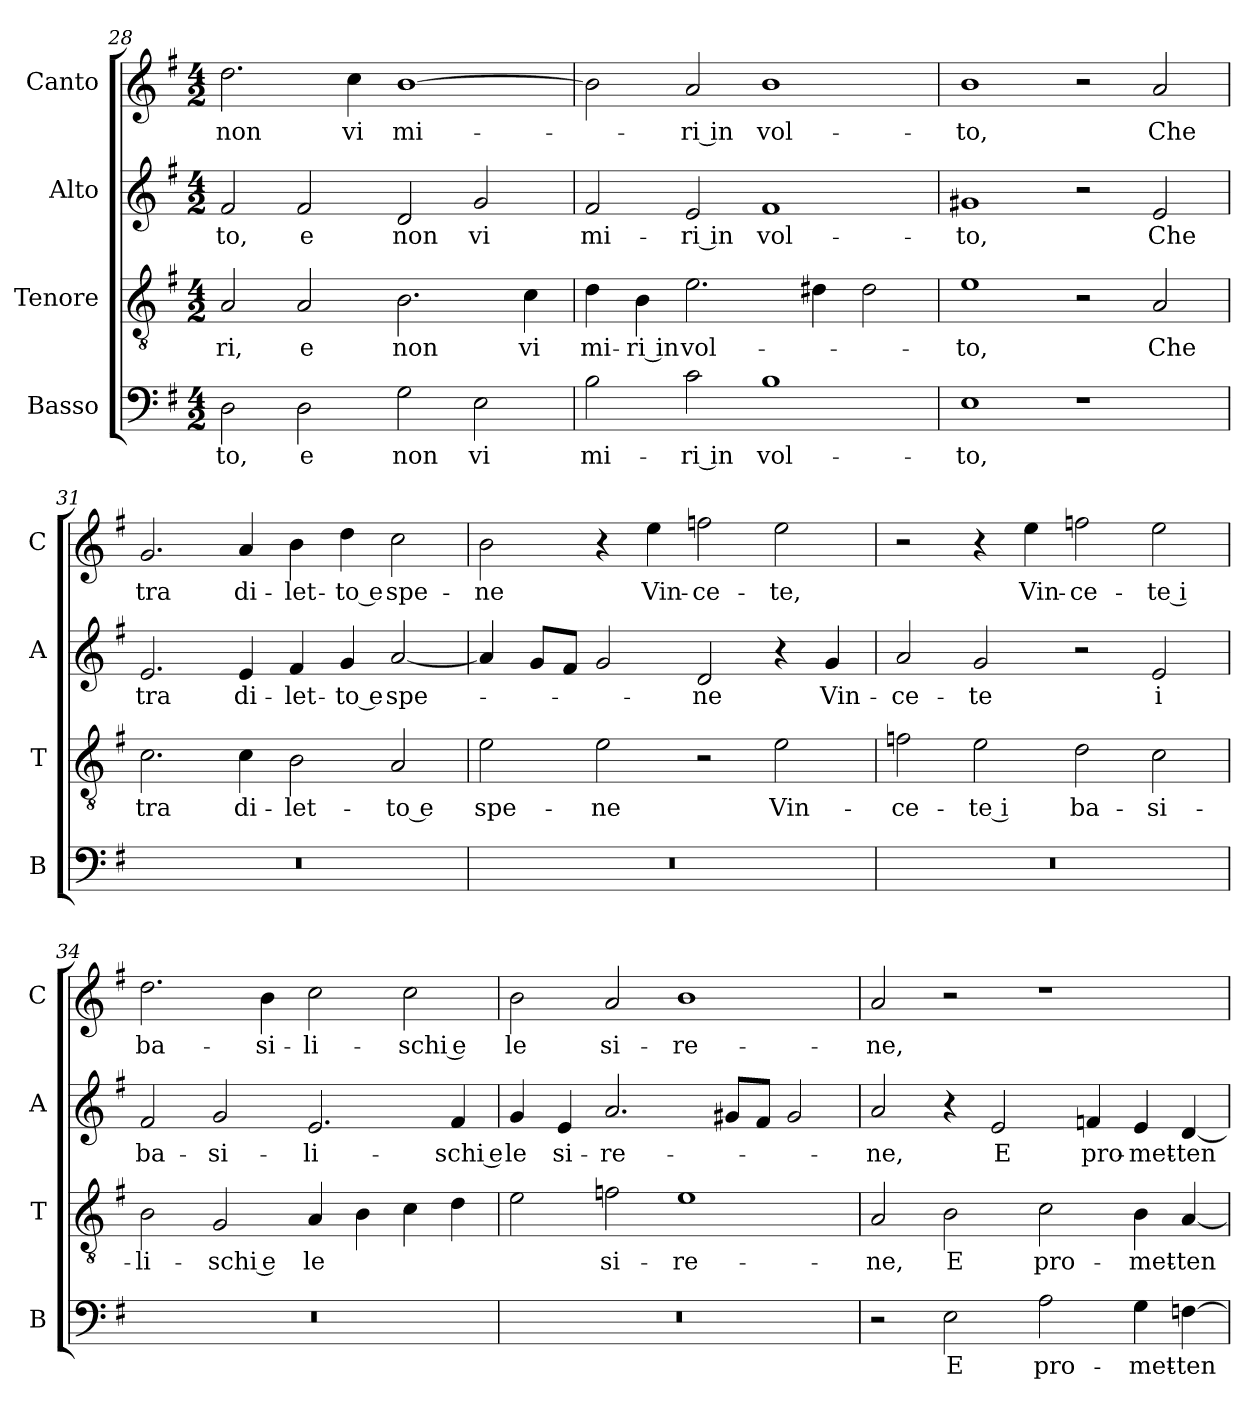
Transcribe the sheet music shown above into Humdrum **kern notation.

**kern	**text	**kern	**text	**kern	**text	**kern	**text
*part4	*part4	*part3	*part3	*part2	*part2	*part1	*part1
*staff4	*staff4	*staff3	*staff3	*staff2	*staff2	*staff1	*staff1
*I"Basso	*	*I"Tenore	*	*I"Alto	*	*I"Canto	*
*I'B	*	*I'T	*	*I'A	*	*I'C	*
!!LO:LB:g=z
*clefF4	*	*clefGv2	*	*clefG2	*	*clefG2	*
*k[f#]	*	*k[f#]	*	*k[f#]	*	*k[f#]	*
*G:	*	*G:	*	*G:	*	*G:	*
*M4/2	*	*M4/2	*	*M4/2	*	*M4/2	*
=28	=28	=28	=28	=28	=28	=28	=28
!	!LO:LY:b	!	!LO:LY:b	!	!LO:LY:b	!	!LO:LY:b
2D\	-to,	2A/	-ri,	2f#/	-to,	2.dd\	non
!	!LO:LY:b	!	!LO:LY:b	!	!LO:LY:b	!	!
2D\	e	2A/	e	2f#/	e	.	.
!	!	!	!	!	!	!	!LO:LY:b
.	.	.	.	.	.	4cc\	vi
!	!LO:LY:b	!	!LO:LY:b	!	!LO:LY:b	!	!LO:LY:b
2G\	non	2.B\	non	2d/	non	[1b	mi-
!	!LO:LY:b	!	!	!	!LO:LY:b	!	!
2E\	vi	.	.	2g/	vi	.	.
!	!	!	!LO:LY:b	!	!	!	!
.	.	4c\	vi	.	.	.	.
=29	=29	=29	=29	=29	=29	=29	=29
!	!LO:LY:b	!	!LO:LY:b	!	!LO:LY:b	!	!
2B\	mi-	4d\	mi-	2f#/	mi-	2b\]	.
!	!	!	!LO:LY:b	!	!	!	!
.	.	4B\	-ri in	.	.	.	.
!	!LO:LY:b	!	!LO:LY:b	!	!LO:LY:b	!	!LO:LY:b
2c\	-ri in	2.e\	vol-	2e/	-ri in	2a/	-ri in
!	!LO:LY:b	!	!	!	!LO:LY:b	!	!LO:LY:b
1B	vol-	.	.	1f#	vol-	1b	vol-
.	.	4d#X\	.	.	.	.	.
.	.	2d#\	.	.	.	.	.
=30	=30	=30	=30	=30	=30	=30	=30
!	!LO:LY:b	!	!LO:LY:b	!	!LO:LY:b	!	!LO:LY:b
1E	-to,	1e	-to,	1g#X	-to,	1b	-to,
1r	.	2r	.	2r	.	2r	.
!	!	!	!LO:LY:b	!	!LO:LY:b	!	!LO:LY:b
.	.	2A/	Che	2e/	Che	2a/	Che
=31	=31	=31	=31	=31	=31	=31	=31
!	!	!	!LO:LY:b	!	!LO:LY:b	!	!LO:LY:b
0r	.	2.c\	tra	2.e/	tra	2.g/	tra
!	!	!	!LO:LY:b	!	!LO:LY:b	!	!LO:LY:b
.	.	4c\	di-	4e/	di-	4a/	di-
!	!	!	!LO:LY:b	!	!LO:LY:b	!	!LO:LY:b
.	.	2B\	-let-	4f#/	-let-	4b\	-let-
!	!	!	!	!	!LO:LY:b	!	!LO:LY:b
.	.	.	.	4g/	-to e	4dd\	-to e
!	!	!	!LO:LY:b	!	!LO:LY:b	!	!LO:LY:b
.	.	2A/	-to e	[2a/	spe-	2cc\	spe-
!!LO:LB:g=z
=32	=32	=32	=32	=32	=32	=32	=32
!	!	!	!LO:LY:b	!	!	!	!LO:LY:b
0r	.	2e\	spe-	4a/]	.	2b\	-ne
.	.	.	.	8g/L	.	.	.
.	.	.	.	8f#/J	.	.	.
!	!	!	!LO:LY:b	!	!	!	!
.	.	2e\	-ne	2g/	.	4r	.
!	!	!	!	!	!	!	!LO:LY:b
.	.	.	.	.	.	4ee\	Vin-
!	!	!	!	!	!LO:LY:b	!	!LO:LY:b
.	.	2r	.	2d/	-ne	2ffn\	-ce-
!	!	!	!LO:LY:b	!	!	!	!LO:LY:b
.	.	2e\	Vin-	4r	.	2ee\	-te,
!	!	!	!	!	!LO:LY:b	!	!
.	.	.	.	4g/	Vin-	.	.
=33	=33	=33	=33	=33	=33	=33	=33
!	!	!	!LO:LY:b	!	!LO:LY:b	!	!
0r	.	2fn\	-ce-	2a/	-ce-	2r	.
!	!	!	!LO:LY:b	!	!LO:LY:b	!	!
.	.	2e\	-te i	2g/	-te	4r	.
!	!	!	!	!	!	!	!LO:LY:b
.	.	.	.	.	.	4ee\	Vin-
!	!	!	!LO:LY:b	!	!	!	!LO:LY:b
.	.	2d\	ba-	2r	.	2ffn\	-ce-
!	!	!	!LO:LY:b	!	!LO:LY:b	!	!LO:LY:b
.	.	2c\	-si-	2e/	i	2ee\	-te i
=34	=34	=34	=34	=34	=34	=34	=34
!	!	!	!LO:LY:b	!	!LO:LY:b	!	!LO:LY:b
0r	.	2B\	-li-	2f#/	ba-	2.dd\	ba-
!	!	!	!LO:LY:b	!	!LO:LY:b	!	!
.	.	2G/	-schi e	2g/	-si-	.	.
!	!	!	!	!	!	!	!LO:LY:b
.	.	.	.	.	.	4b\	-si-
!	!	!	!LO:LY:b	!	!LO:LY:b	!	!LO:LY:b
.	.	4A/	le	2.e/	-li-	2cc\	-li-
.	.	4B\	.	.	.	.	.
!	!	!	!	!	!	!	!LO:LY:b
.	.	4c\	.	.	.	2cc\	-schi e
!	!	!	!	!	!LO:LY:b	!	!
.	.	4d\	.	4f#/	-schi e	.	.
=35	=35	=35	=35	=35	=35	=35	=35
!	!	!	!	!	!LO:LY:b	!	!LO:LY:b
0r	.	2e\	.	4g/	le	2b\	le
!	!	!	!	!	!LO:LY:b	!	!
.	.	.	.	4e/	si-	.	.
!	!	!	!LO:LY:b	!	!LO:LY:b	!	!LO:LY:b
.	.	2fn\	si-	2.a/	-re-	2a/	si-
!	!	!	!LO:LY:b	!	!	!	!LO:LY:b
.	.	1e	-re-	.	.	1b	-re-
.	.	.	.	8g#X/L	.	.	.
.	.	.	.	8f#/J	.	.	.
.	.	.	.	2g#/	.	.	.
!!LO:PB:g=z
=36	=36	=36	=36	=36	=36	=36	=36
!	!	!	!LO:LY:b	!	!LO:LY:b	!	!LO:LY:b
2r	.	2A/	-ne,	2a/	-ne,	2a/	-ne,
!	!LO:LY:b	!	!LO:LY:b	!	!	!	!
2E\	E	2B\	E	4r	.	2r	.
!	!	!	!	!	!LO:LY:b	!	!
.	.	.	.	2e/	E	.	.
!	!LO:LY:b	!	!LO:LY:b	!	!	!	!
2A\	pro-	2c\	pro-	.	.	1r	.
!	!	!	!	!	!LO:LY:b	!	!
.	.	.	.	4fn/	pro-	.	.
!	!LO:LY:b	!	!LO:LY:b	!	!LO:LY:b	!	!
4G\	-met-	4B\	-met-	4e/	-met-	.	.
!	!LO:LY:b	!	!LO:LY:b	!	!LO:LY:b	!	!
[4Fn\	-ten-	[4A/	-ten-	[4d/	-ten-	.	.
=	=	=	=	=	=	=	=
*-	*-	*-	*-	*-	*-	*-	*-
